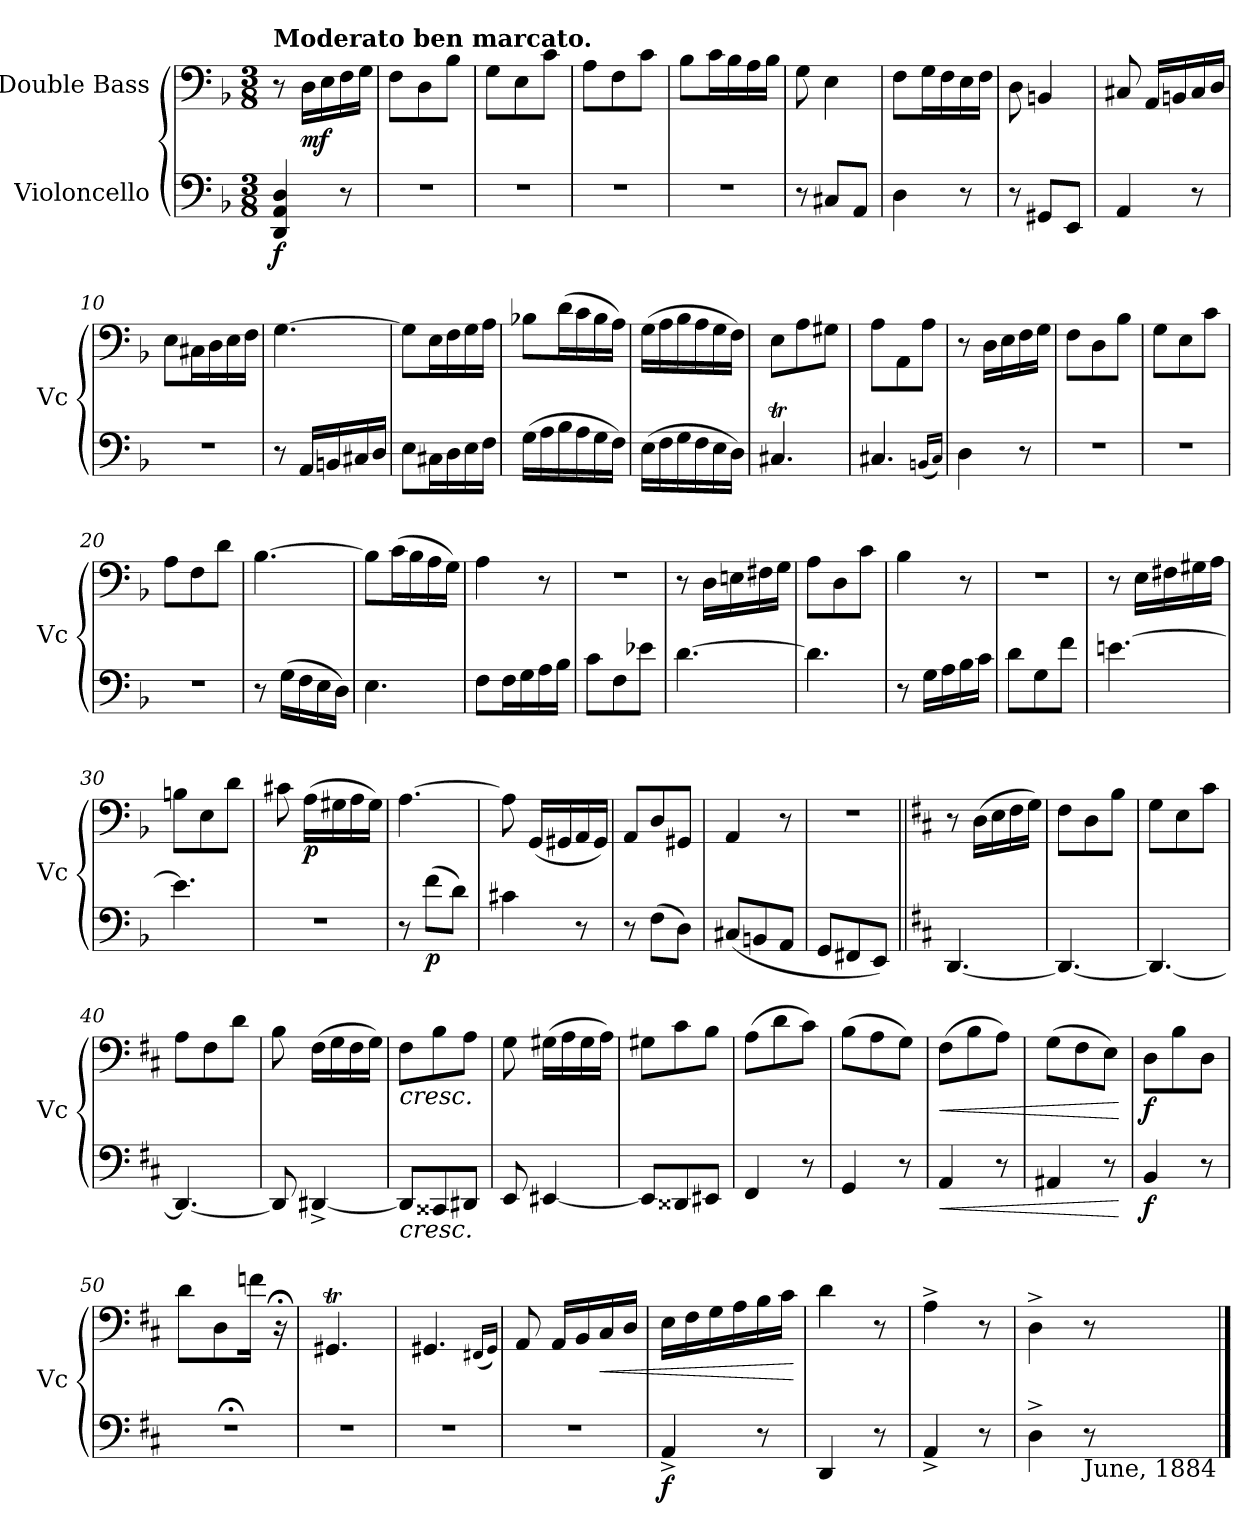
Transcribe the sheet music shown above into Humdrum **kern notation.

**kern	**dynam	**kern	**dynam
*part2	*part2	*part1	*part1
*staff2	*staff2	*staff1	*staff1
*I"Violoncello	*	*I"Double Bass	*
*I'Vc	*	*	*
*clefF4	*	*clefF4	*
*	*	*ITrd7c12	*
*k[b-]	*	*k[b-]	*
*M3/8	*	*M3/8	*
=1	=1	=1	=1
!	!	!LO:TX:a:B:t=Moderato ben marcato.	!
!	!LO:DY:b	!	!
4DD/ 4AA/ 4D/	f	8r	.
!	!	!	!LO:DY:b
.	.	16DD\LL	mf
.	.	16EE\	.
8r	.	16FF\	.
.	.	16GG\JJ	.
=2	=2	=2	=2
4.r	.	8FF\L	.
.	.	8DD\	.
.	.	8BB-\J	.
=3	=3	=3	=3
4.r	.	8GG\L	.
.	.	8EE\	.
.	.	8C\J	.
=4	=4	=4	=4
4.r	.	8AA\L	.
.	.	8FF\	.
.	.	8C\J	.
=5	=5	=5	=5
4.r	.	8BB-\L	.
.	.	16C\L	.
.	.	16BB-\	.
.	.	16AA\	.
.	.	16BB-\JJ	.
=6	=6	=6	=6
8r	.	8GG\	.
8C#X/L	.	4EE\	.
8AA/J	.	.	.
=7	=7	=7	=7
4D\	.	8FF\L	.
.	.	16GG\L	.
.	.	16FF\	.
8r	.	16EE\	.
.	.	16FF\JJ	.
!!LO:LB:g=z
=8	=8	=8	=8
8r	.	8DD\	.
8GG#X/L	.	4BBBn/	.
8EE/J	.	.	.
=9	=9	=9	=9
4AA/	.	8CC#X/	.
.	.	16AAA/LL	.
.	.	16BBBn/	.
8r	.	16CC#/	.
.	.	16DD/JJ	.
=10	=10	=10	=10
4.r	.	8EE\L	.
.	.	16CC#X\L	.
.	.	16DD\	.
.	.	16EE\	.
.	.	16FF\JJ	.
=11	=11	=11	=11
8r	.	[4.GG\	.
16AA/LL	.	.	.
16BBn/	.	.	.
16C#X/	.	.	.
16D/JJ	.	.	.
=12	=12	=12	=12
8E\L	.	8GG\L]	.
16C#X\L	.	16EE\L	.
16D\	.	16FF\	.
16E\	.	16GG\	.
16F\JJ	.	16AA\JJ	.
=13	=13	=13	=13
(>16G\LL	.	8BB-X\L	.
16A\	.	.	.
16B-\	.	(>16D\L	.
16A\	.	16C\	.
16G\	.	16BB-\	.
16F\JJ)	.	16AA\JJ)	.
=14	=14	=14	=14
(>16E\LL	.	(>16GG\LL	.
16F\	.	16AA\	.
16G\	.	16BB-\	.
16F\	.	16AA\	.
16E\	.	16GG\	.
16D\JJ)	.	16FF\JJ)	.
!!LO:LB:g=z
=15	=15	=15	=15
4.C#Xt/	.	8EE\L	.
.	.	8AA\	.
.	.	8GG#X\J	.
=16	=16	=16	=16
4.C#XTTT/	.	8AA\L	.
.	.	8AAA\	.
.	.	8AA\J	.
(<16qBBn/LL	.	.	.
16qC#/JJ)	.	.	.
=17	=17	=17	=17
4D\	.	8r	.
.	.	16DD\LL	.
.	.	16EE\	.
8r	.	16FF\	.
.	.	16GG\JJ	.
=18	=18	=18	=18
4.r	.	8FF\L	.
.	.	8DD\	.
.	.	8BB-\J	.
=19	=19	=19	=19
4.r	.	8GG\L	.
.	.	8EE\	.
.	.	8C\J	.
=20	=20	=20	=20
4.r	.	8AA\L	.
.	.	8FF\	.
.	.	8D\J	.
=21	=21	=21	=21
8r	.	[4.BB-\	.
(>16G\LL	.	.	.
16F\	.	.	.
16E\	.	.	.
16D\JJ)	.	.	.
!!LO:LB:g=z
=22	=22	=22	=22
4.E\	.	8BB-\L]	.
.	.	(>16C\L	.
.	.	16BB-\	.
.	.	16AA\	.
.	.	16GG\JJ)	.
=23	=23	=23	=23
8F\L	.	4AA\	.
16F\L	.	.	.
16G\	.	.	.
16A\	.	8r	.
16B-\JJ	.	.	.
=24	=24	=24	=24
8c\L	.	4.r	.
8F\	.	.	.
8e-X\J	.	.	.
=25	=25	=25	=25
[4.d\	.	8r	.
.	.	16DD\LL	.
.	.	16EEn\	.
.	.	16FF#X\	.
.	.	16GG\JJ	.
=26	=26	=26	=26
4.d\]	.	8AA\L	.
.	.	8DD\	.
.	.	8C\J	.
=27	=27	=27	=27
8r	.	4BB-\	.
16G\LL	.	.	.
16A\	.	.	.
16B-\	.	8r	.
16c\JJ	.	.	.
=28	=28	=28	=28
8d\L	.	4.r	.
8G\	.	.	.
8f\J	.	.	.
!!LO:LB:g=z
=29	=29	=29	=29
[4.en\	.	8r	.
.	.	16EE\LL	.
.	.	16FF#X\	.
.	.	16GG#X\	.
.	.	16AA\JJ	.
=30	=30	=30	=30
4.e\]	.	8BBn\L	.
.	.	8EE\	.
.	.	8D\J	.
=31	=31	=31	=31
4.r	.	8C#X\	.
!	!	!	!LO:DY:b
.	.	(>16AA\LL	p
.	.	16GG#X\	.
.	.	16AA\	.
.	.	16GG#\JJ)	.
=32	=32	=32	=32
8r	.	[4.AA\	.
!	!LO:DY:b	!	!
(>8f\L	p	.	.
8d\J)	.	.	.
=33	=33	=33	=33
4c#X\	.	8AA\]	.
.	.	(<16GGG/LL	.
.	.	16GGG#X/	.
8r	.	16AAA/	.
.	.	16GGG#/JJ)	.
=34	=34	=34	=34
8r	.	8AAA/L	.
(>8F\L	.	8DD/	.
8D\J)	.	8GGG#X/J	.
=35	=35	=35	=35
(<8C#X/L	.	4AAA/	.
8BBn/	.	.	.
8AA/J	.	8r	.
=36	=36	=36	=36
8GG/L	.	4.r	.
8FF#X/	.	.	.
8EE/J)	.	.	.
!!LO:PB:g=z
=37||	=37||	=37||	=37||
*k[f#c#]	*	*k[f#c#]	*
[4.DD/	.	8r	.
.	.	(>16DD\LL	.
.	.	16EE\	.
.	.	16FF#\	.
.	.	16GG\JJ)	.
=38	=38	=38	=38
4.DD/_	.	8FF#\L	.
.	.	8DD\	.
.	.	8BB\J	.
=39	=39	=39	=39
4.DD/_	.	8GG\L	.
.	.	8EE\	.
.	.	8C#\J	.
=40	=40	=40	=40
4.DD/_	.	8AA\L	.
.	.	8FF#\	.
.	.	8D\J	.
=41	=41	=41	=41
8DD/]	.	8BB\	.
[4DD#X^/	.	(>16FF#\LL	.
.	.	16GG\	.
.	.	16FF#\	.
.	.	16GG\JJ)	.
=42	=42	=42	=42
!	!	!LO:TX:b:i:t=cresc.	!
!LO:TX:b:i:t=cresc.	!	!	!
8DD#/L]	.	8FF#\L	.
8CC##X/	.	8BB\	.
8DD#X/J	.	8AA\J	.
=43	=43	=43	=43
8EE/	.	8GG\	.
[4EE#X/	.	(>16GG#X\LL	.
.	.	16AA\	.
.	.	16GG#\	.
.	.	16AA\JJ)	.
!!LO:LB:g=z
=44	=44	=44	=44
8EE#/L]	.	8GG#X\L	.
8DD##X/	.	8C#\	.
8EE#X/J	.	8BB\J	.
=45	=45	=45	=45
4FF#/	.	(>8AA\L	.
.	.	8D\	.
8r	.	8C#\J)	.
=46	=46	=46	=46
4GG/	.	(>8BB\L	.
.	.	8AA\	.
8r	.	8GG\J)	.
=47	=47	=47	=47
!	!LO:HP:b	!	!LO:HP:b
4AA/	<	(>8FF#\L	<
.	.	8BB\	.
8r	.	8AA\J)	.
=48	=48	=48	=48
4AA#X/	.	(>8GG\L	.
.	.	8FF#\	.
8r	.	8EE\J)	.
.	[	.	[
=49	=49	=49	=49
!	!LO:DY:b	!	!LO:DY:b
4BB/	f	8DD\L	f
.	.	8BB\	.
8r	.	8DD\J	.
=50	=50	=50	=50
4.r;<	.	8D\L	.
.	.	8DD\	.
.	.	16Fn\Jk	.
.	.	16r;<	.
!!LO:LB:g=z
=51	=51	=51	=51
4.r	.	4.GGG#Xt/	.
=52	=52	=52	=52
4.r	.	4.GGG#XTTT/	.
.	.	(<16qFFF#X/LL	.
.	.	16qGGG#/JJ)	.
=53	=53	=53	=53
4.r	.	8AAA/	.
.	.	16AAA/LL	.
.	.	16BBB/	.
!	!	!	!LO:HP:b
.	.	16CC#/	<
.	.	16DD/JJ	.
=54	=54	=54	=54
!	!LO:DY:b	!	!
4AA^/	f	16EE\LL	.
.	.	16FF#\	.
.	.	16GG\	.
.	.	16AA\	.
8r	.	16BB\	.
.	.	16C#\JJ	.
.	.	.	[
=55	=55	=55	=55
4DD/	.	4D\	.
8r	.	8r	.
=56	=56	=56	=56
4AA^/	.	4AA^\	.
8r	.	8r	.
=57	=57	=57	=57
4D^\	.	4DD^\	.
!LO:TX:b:t=June, 1884	!	!	!
8r	.	8r	.
==	==	==	==
*-	*-	*-	*-
